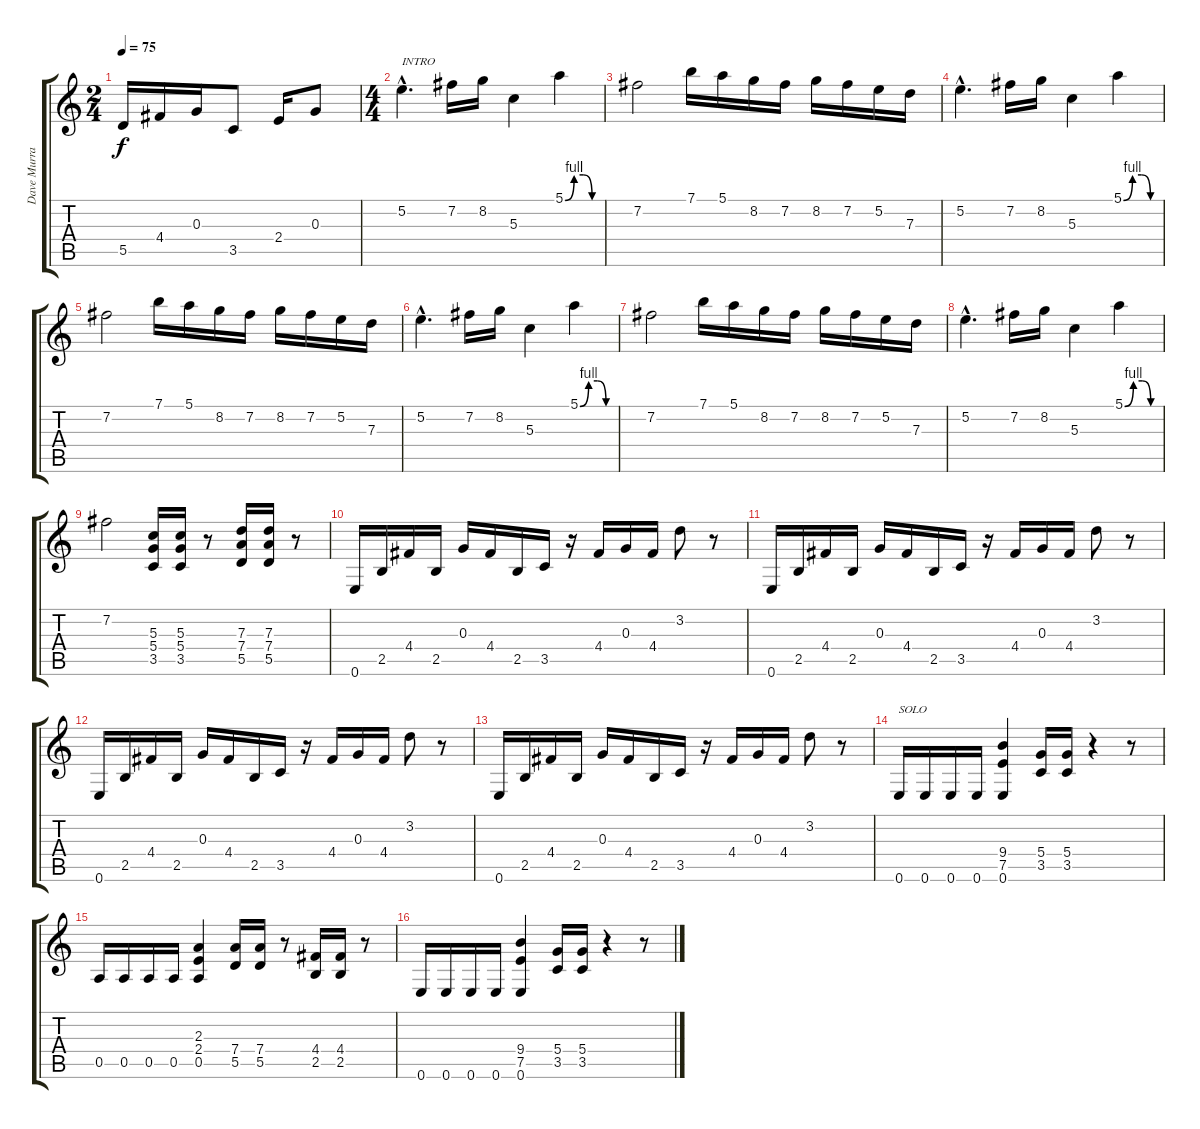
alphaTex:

\track ("Dave Murray" "Dave Murra") {instrument distortionguitar}
\staff {score tabs}
\tuning (E4 B3 G3 D3 A2 E2) {hide}
\ts (2 4)
\tempo 75
\clef g2
\ks c
5.5.16{dy f} 4.4.16 0.3.16 3.5.8 2.4.16 0.3.8 |
\ts (4 4)
5.2{hac}.4{d txt "INTRO" instrument distortionguitar} 7.2.16 8.2.16 5.3.4 5.1{be (custom 0 0 15 4 30 4 45 0 60 0)}.4 |
7.2.2 7.1.16 5.1.16 8.2.16 7.2.16 8.2.16 7.2.16 5.2.16 7.3.16 |
5.2{hac}.4{d} 7.2.16 8.2.16 5.3.4 5.1{be (custom 0 0 15 4 30 4 45 0 60 0)}.4 |
7.2.2 7.1.16 5.1.16 8.2.16 7.2.16 8.2.16 7.2.16 5.2.16 7.3.16 |
5.2{hac}.4{d} 7.2.16 8.2.16 5.3.4 5.1{be (custom 0 0 15 4 30 4 45 0 60 0)}.4 |
7.2.2 7.1.16 5.1.16 8.2.16 7.2.16 8.2.16 7.2.16 5.2.16 7.3.16 |
5.2{hac}.4{d} 7.2.16 8.2.16 5.3.4 5.1{be (custom 0 0 15 4 30 4 45 0 60 0)}.4 |
7.2.2 (5.3 5.4 3.5).16 (5.3 5.4 3.5).16 r.8 (7.3 7.4 5.5).16 (7.3 7.4 5.5).16 r.8 |
0.6.16 2.5.16 4.4.16 2.5.16 0.3.16 4.4.16 2.5.16 3.5.16 r.16 4.4.16 0.3.16 4.4.16 3.2.8 r.8 |
0.6.16 2.5.16 4.4.16 2.5.16 0.3.16 4.4.16 2.5.16 3.5.16 r.16 4.4.16 0.3.16 4.4.16 3.2.8 r.8 |
0.6.16 2.5.16 4.4.16 2.5.16 0.3.16 4.4.16 2.5.16 3.5.16 r.16 4.4.16 0.3.16 4.4.16 3.2.8 r.8 |
0.6.16 2.5.16 4.4.16 2.5.16 0.3.16 4.4.16 2.5.16 3.5.16 r.16 4.4.16 0.3.16 4.4.16 3.2.8 r.8 |
0.6.16{txt "SOLO"} 0.6.16 0.6.16 0.6.16 (9.4 7.5 0.6).4 (5.4 3.5).16 (5.4 3.5).16 r.4 r.8 |
0.5.16 0.5.16 0.5.16 0.5.16 (2.3 2.4 0.5).4 (7.4 5.5).16 (7.4 5.5).16 r.8 (4.4 2.5).16 (4.4 2.5).16 r.8 |
0.6.16 0.6.16 0.6.16 0.6.16 (9.4 7.5 0.6).4 (5.4 3.5).16 (5.4 3.5).16 r.4 r.8
